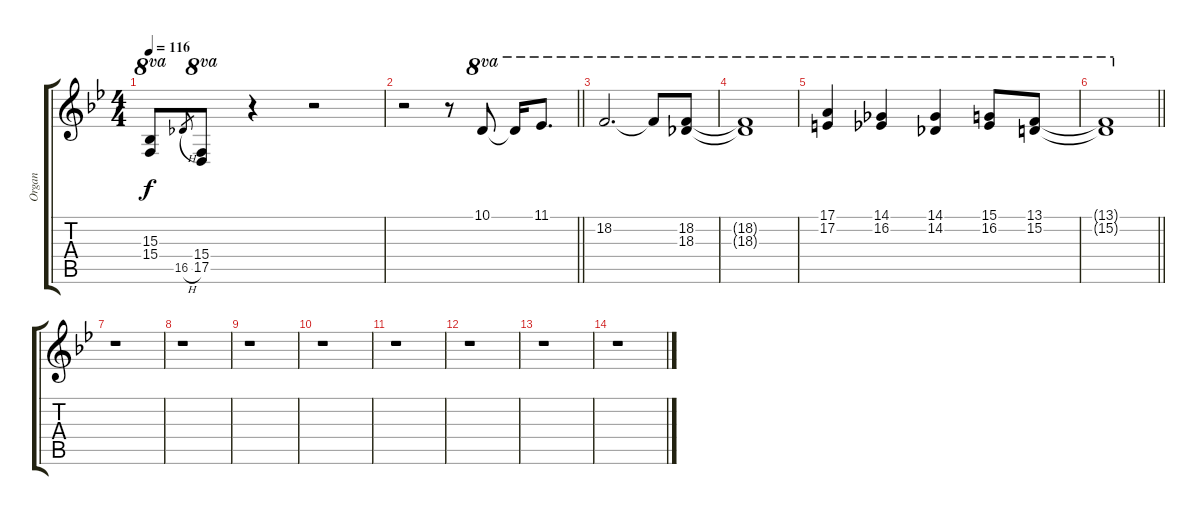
\track ("Organ" "Organ") {instrument rockorgan}
\staff {score tabs}
\tuning (E4 B3 G3 D3 A2 E2) {hide}
\ts (4 4)
\tempo 116
\clef g2
\ks bb
(15.3 15.4).8{ot 8va dy f} 16.5{h}.8{gr} (15.4 17.5).8{ot 8va} r.4 r.2 |
\barLineRight lightlight
r.2 r.8 10.1.8{ot 8va} 10.1{t}.16{ot 8va} 11.1.8{d ot 8va} |
18.2.2{d ot 8va} 18.2{t}.8{ot 8va} (18.2 18.3).8{ot 8va} |
(18.2{t} 18.3{t}).1{ot 8va} |
(17.1 17.2).4{ot 8va} (14.1 16.2).4{ot 8va} (14.1 14.2).4{ot 8va} (15.1 16.2).8{ot 8va} (13.1 15.2).8{ot 8va} |
\barLineRight lightlight
(13.1{t} 15.2{t}).1{ot 8va} |
r.1 |
r.1 |
r.1 |
r.1 |
r.1 |
r.1 |
r.1 |
r.1
